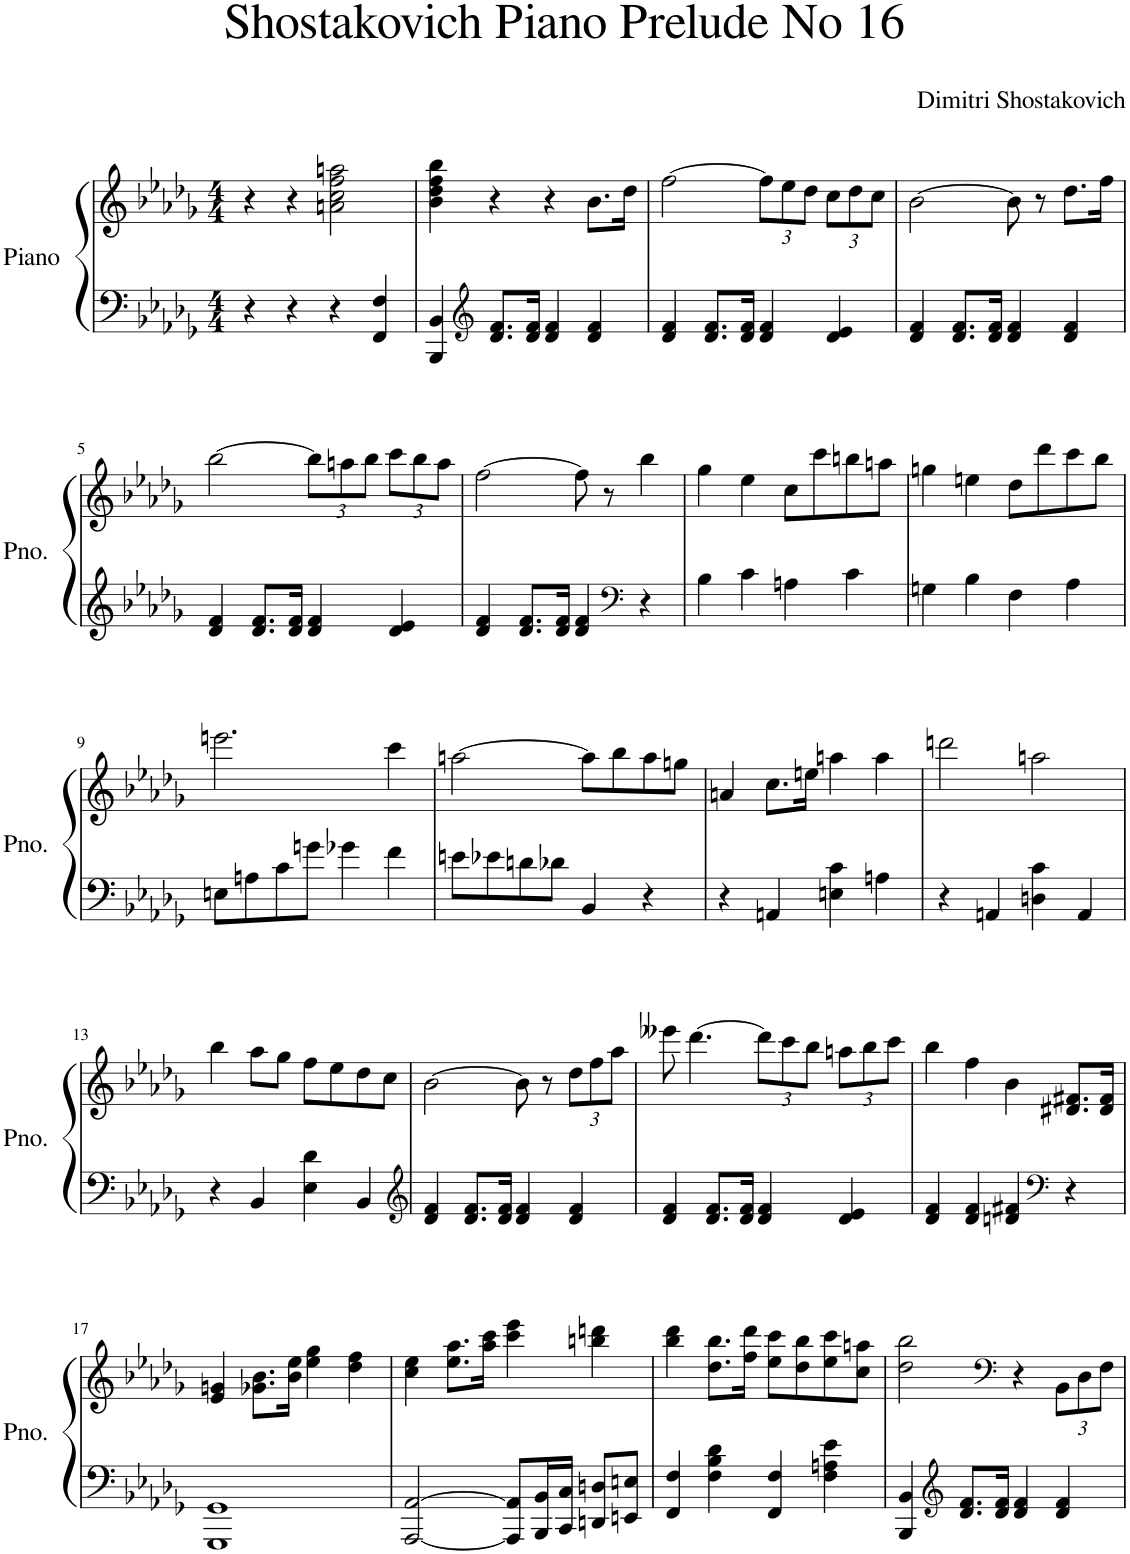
**kern	**kern
*part1	*part1
*staff2	*staff1
*I"Piano	*
*I'Pno.	*
*clefF4	*clefG2
*k[b-e-a-d-g-]	*k[b-e-a-d-g-]
*M4/4	*M4/4
=1	=1
4r	4r
4r	4r
4r	2an\ 2cc\ 2ff\ 2aan\
4FF/ 4F/	.
=2	=2
4BBB-/ 4BB-/	4b-\ 4dd-\ 4ff\ 4bb-\
*clefG2	*
8.d-/ 8.f/L	4r
16d-/ 16f/Jk	.
4d-/ 4f/	4r
4d-/ 4f/	8.b-\L
.	16dd-\Jk
=3	=3
4d-/ 4f/	[2ff\
8.d-/ 8.f/L	.
16d-/ 16f/Jk	.
*	*Xbrackettup
4d-/ 4f/	12ff\L]
.	12ee-\
.	12dd-\J
4d-/ 4e-/	12cc\L
.	12dd-\
.	12cc\J
=4	=4
4d-/ 4f/	[2b-\
8.d-/ 8.f/L	.
16d-/ 16f/Jk	.
4d-/ 4f/	8b-\]
.	8r
4d-/ 4f/	8.dd-\L
.	16ff\Jk
!!LO:LB:g=z
=5	=5
4d-/ 4f/	[2bb-\
8.d-/ 8.f/L	.
16d-/ 16f/Jk	.
4d-/ 4f/	12bb-\L]
.	12aan\
.	12bb-\J
4d-/ 4e-/	12ccc\L
.	12bb-\
.	12aa\J
=6	=6
4d-/ 4f/	[2ff\
8.d-/ 8.f/L	.
16d-/ 16f/Jk	.
4d-/ 4f/	8ff\]
.	8r
*clefF4	*
4r	4bb-\
=7	=7
4B-\	4gg-\
4c\	4ee-\
4An\	8cc\L
.	8ccc\
4c\	8bbn\
.	8aan\J
=8	=8
4Gn\	4ggn\
4B-\	4een\
4F\	8dd-\L
.	8ddd-\
4A-\	8ccc\
.	8bb-\J
!!LO:LB:g=z
=9	=9
8En\L	2.eeen\
8An\	.
8c\	.
8gn\J	.
4g-X\	.
4f\	4ccc\
=10	=10
8en\L	[2aan\
8e-X\	.
8dn\	.
8d-X\J	.
4BB-/	8aa\L]
.	8bb-\
4r	8aa\
.	8ggn\J
=11	=11
4r	4an/
4AAn/	8.cc\L
.	16een\Jk
4En\ 4c\	4aan\
4An\	4aa\
=12	=12
4r	2dddn\
4AAn/	.
4Dn\ 4c\	2aan\
4AA/	.
!!LO:LB:g=z
=13	=13
4r	4bb-\
4BB-/	8aa-\L
.	8gg-\J
4E-\ 4d-\	8ff\L
.	8ee-\
4BB-/	8dd-\
.	8cc\J
=14	=14
*clefG2	*
4d-/ 4f/	[2b-\
8.d-/ 8.f/L	.
16d-/ 16f/Jk	.
4d-/ 4f/	8b-\]
.	8r
4d-/ 4f/	12dd-\L
.	12ff\
.	12aa-\J
=15	=15
4d-/ 4f/	8eee--X\
.	[4.ddd-\
8.d-/ 8.f/L	.
16d-/ 16f/Jk	.
4d-/ 4f/	12ddd-\L]
.	12ccc\
.	12bb-\J
4d-/ 4e-/	12aan\L
.	12bb-\
.	12ccc\J
=16	=16
4d-/ 4f/	4bb-\
4d-/ 4f/	4ff\
4dn/ 4f#X/	4b-\
*clefF4	*
4r	8.d#X/ 8.f#X/L
.	16d#/ 16f#/Jk
!!LO:LB:g=z
=17	=17
1GGG- 1GG-	4e-/ 4gn/
.	8.g-X\ 8.b-\L
.	16b-\ 16ee-\Jk
.	4ee-\ 4gg-\
.	4dd-\ 4ff\
=18	=18
[2AAA-/ [2AA-/	4cc\ 4ee-\
.	8.ee-\ 8.aa-\L
.	16aa-\ 16ccc\Jk
8AAA-/] 8AA-/]L	4ccc\ 4eee-\
16BBB-/ 16BB-/L	.
16CC/ 16C/JJ	.
8DDn/ 8Dn/L	4bbn\ 4dddn\
8EEn/ 8En/J	.
=19	=19
4FF/ 4F/	4bb-\ 4ddd-\
4F\ 4B-\ 4d-\	8.dd-\ 8.bb-\L
.	16ff\ 16ddd-\Jk
4FF/ 4F/	8ee-\ 8ccc\L
.	8dd-\ 8bb-\
4F\ 4An\ 4e-\	8ee-\ 8ccc\
.	8cc\ 8aan\J
=20	=20
4BBB-/ 4BB-/	2dd-\ 2bb-\
*clefG2	*
8.d-/ 8.f/L	.
16d-/ 16f/Jk	.
*	*clefF4
4d-/ 4f/	4r
4d-/ 4f/	12BB-\L
.	12D-\
.	12F\J
=	=
*-	*-
